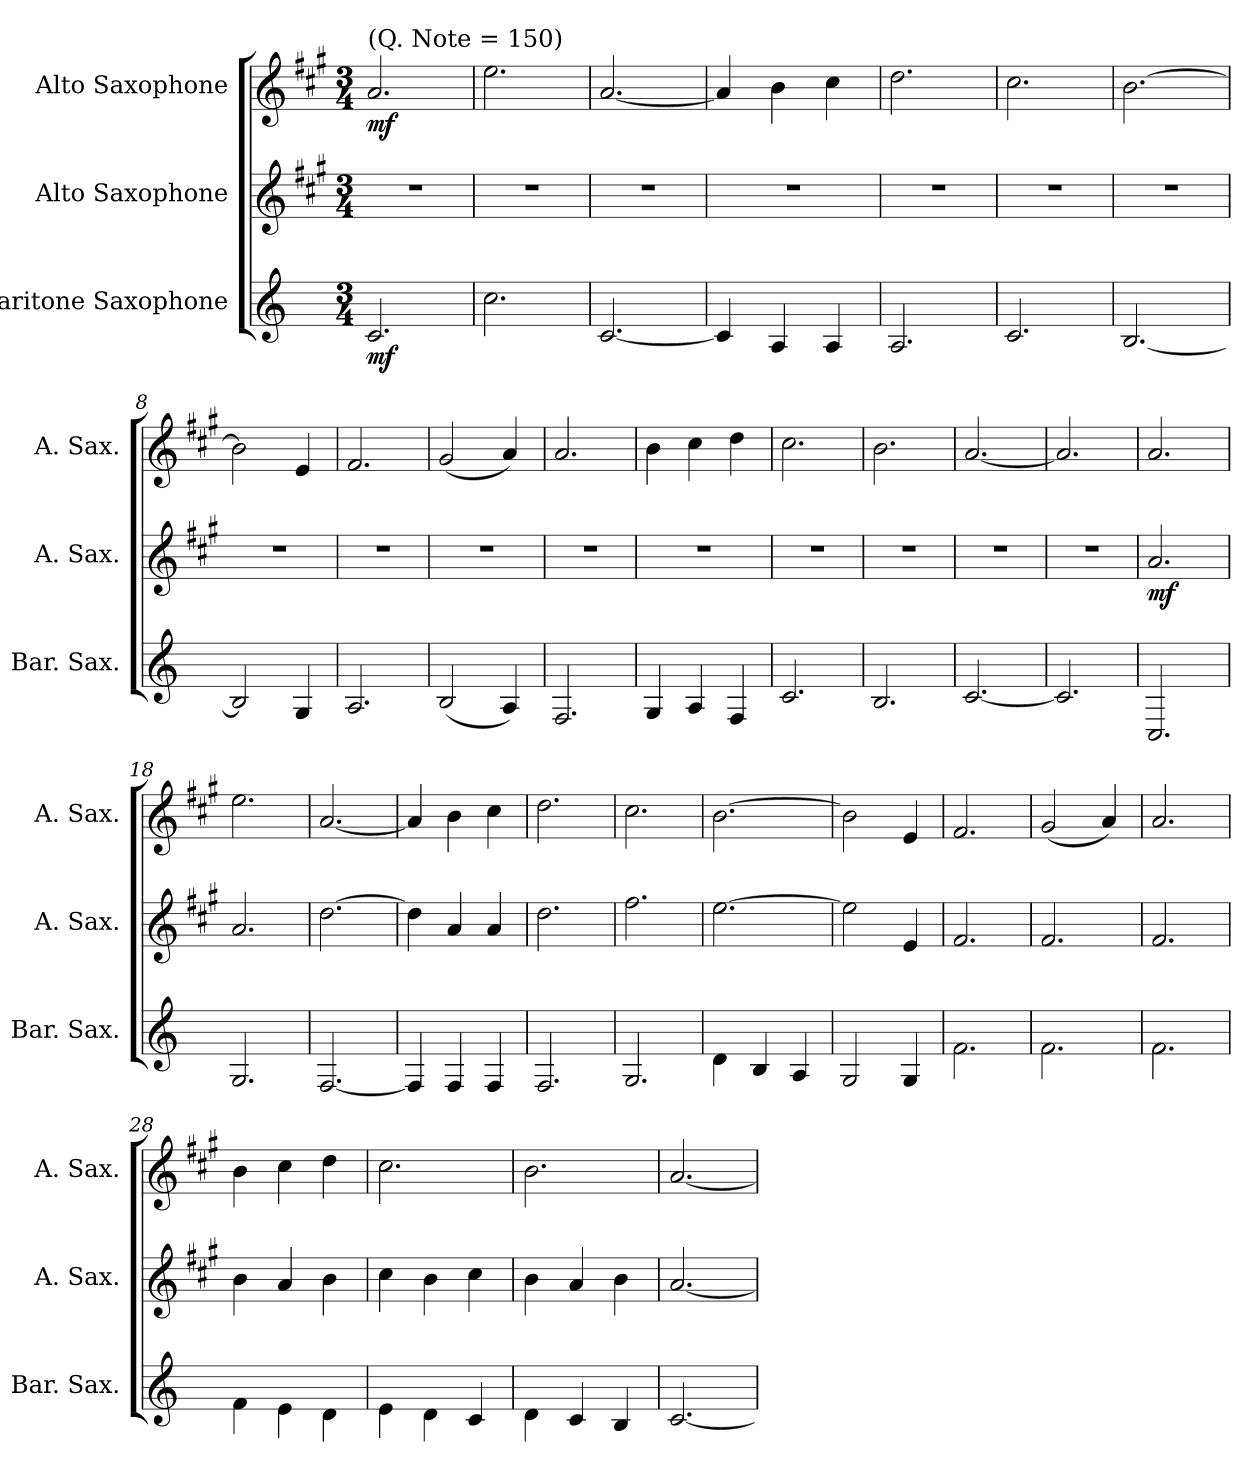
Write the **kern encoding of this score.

**kern	**dynam	**kern	**dynam	**kern	**dynam
*part3	*part3	*part2	*part2	*part1	*part1
*staff3	*staff3	*staff2	*staff2	*staff1	*staff1
*I"Baritone Saxophone	*	*I"Alto Saxophone	*	*I"Alto Saxophone	*
*I'Bar. Sax.	*	*I'A. Sax.	*	*I'A. Sax.	*
*clefG2	*	*clefG2	*	*clefG2	*
*ITrd12c21	*	*ITrd5c9	*	*ITrd5c9	*
*k[]	*	*k[]	*	*k[]	*
*M3/4	*	*M3/4	*	*M3/4	*
*MM150	*	*MM150	*	*MM150	*
=1	=1	=1	=1	=1	=1
!	!	!	!	!LO:TX:a:t=(Q. Note = 150)	!
!	!LO:DY:b	!	!	!	!LO:DY:b
2.C/	mf	2.r	.	2.c/	mf
=2	=2	=2	=2	=2	=2
2.c\	.	2.r	.	2.g\	.
=3	=3	=3	=3	=3	=3
[2.C/	.	2.r	.	[2.c/	.
=4	=4	=4	=4	=4	=4
4C/]	.	2.r	.	4c/]	.
4AA/	.	.	.	4d\	.
4AA/	.	.	.	4e\	.
=5	=5	=5	=5	=5	=5
2.AA/	.	2.r	.	2.f\	.
=6	=6	=6	=6	=6	=6
2.C/	.	2.r	.	2.e\	.
=7	=7	=7	=7	=7	=7
[2.BB/	.	2.r	.	[2.d\	.
=8	=8	=8	=8	=8	=8
2BB/]	.	2.r	.	2d\]	.
4GG/	.	.	.	4G/	.
=9	=9	=9	=9	=9	=9
2.AA/	.	2.r	.	2.A/	.
=10	=10	=10	=10	=10	=10
(2BB/	.	2.r	.	(2B/	.
4AA/)	.	.	.	4c/)	.
=11	=11	=11	=11	=11	=11
2.FF/	.	2.r	.	2.c/	.
!!LO:LB:g=z
=12	=12	=12	=12	=12	=12
4GG/	.	2.r	.	4d\	.
4AA/	.	.	.	4e\	.
4FF/	.	.	.	4f\	.
=13	=13	=13	=13	=13	=13
2.C/	.	2.r	.	2.e\	.
=14	=14	=14	=14	=14	=14
2.BB/	.	2.r	.	2.d\	.
=15	=15	=15	=15	=15	=15
[2.C/	.	2.r	.	[2.c/	.
=16	=16	=16	=16	=16	=16
2.C/]	.	2.r	.	2.c/]	.
=17	=17	=17	=17	=17	=17
!	!	!	!LO:DY:b	!	!
2.CC/	.	2.c/	mf	2.c/	.
=18	=18	=18	=18	=18	=18
2.GG/	.	2.c/	.	2.g\	.
=19	=19	=19	=19	=19	=19
[2.FF/	.	[2.f\	.	[2.c/	.
=20	=20	=20	=20	=20	=20
4FF/]	.	4f\]	.	4c/]	.
4FF/	.	4c/	.	4d\	.
4FF/	.	4c/	.	4e\	.
=21	=21	=21	=21	=21	=21
2.FF/	.	2.f\	.	2.f\	.
=22	=22	=22	=22	=22	=22
2.GG/	.	2.a\	.	2.e\	.
=23	=23	=23	=23	=23	=23
4D\	.	[2.g\	.	[2.d\	.
4BB/	.	.	.	.	.
4AA/	.	.	.	.	.
=24	=24	=24	=24	=24	=24
2GG/	.	2g\]	.	2d\]	.
4GG/	.	4G/	.	4G/	.
!!LO:LB:g=z
=25	=25	=25	=25	=25	=25
2.F\	.	2.A/	.	2.A/	.
=26	=26	=26	=26	=26	=26
2.F\	.	2.A/	.	(2B/	.
.	.	.	.	4c/)	.
=27	=27	=27	=27	=27	=27
2.F\	.	2.A/	.	2.c/	.
=28	=28	=28	=28	=28	=28
4F\	.	4d\	.	4d\	.
4E\	.	4c/	.	4e\	.
4D\	.	4d\	.	4f\	.
=29	=29	=29	=29	=29	=29
4E\	.	4e\	.	2.e\	.
4D\	.	4d\	.	.	.
4C/	.	4e\	.	.	.
=30	=30	=30	=30	=30	=30
4D\	.	4d\	.	2.d\	.
4C/	.	4c/	.	.	.
4BB/	.	4d\	.	.	.
=31	=31	=31	=31	=31	=31
[2.C/	.	[2.c/	.	[2.c/	.
=	=	=	=	=	=
*-	*-	*-	*-	*-	*-
